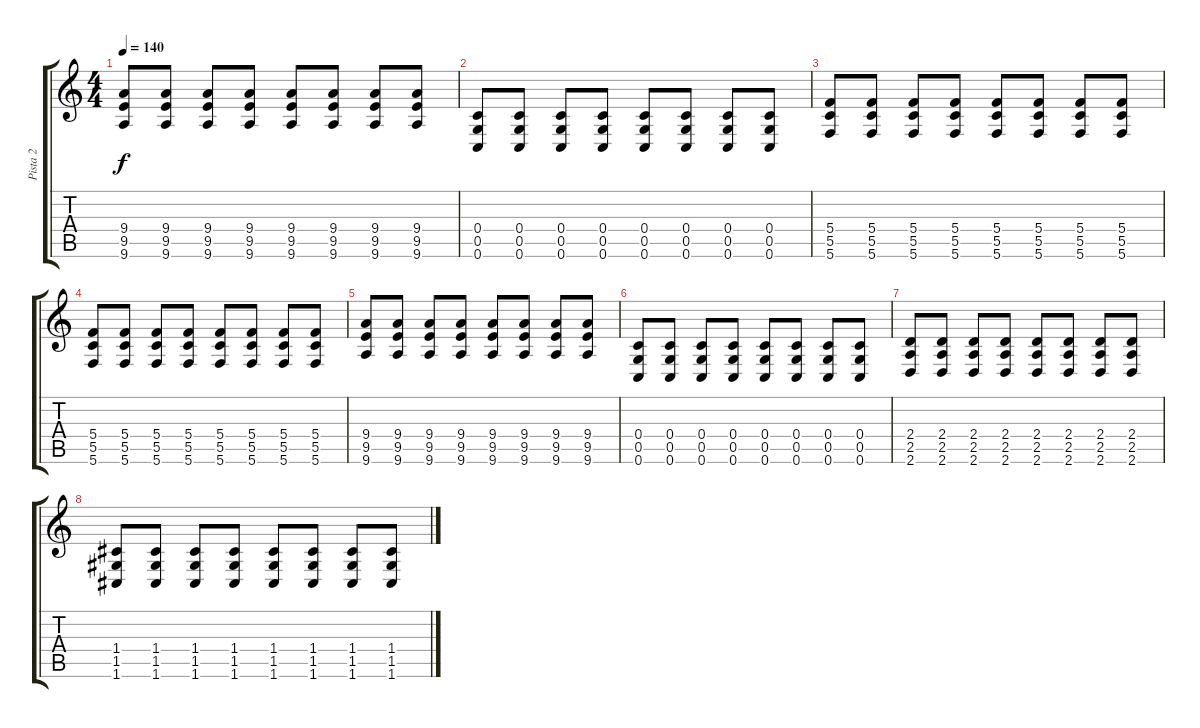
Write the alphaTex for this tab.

\track ("Pista 2" "Pista 2") {instrument distortionguitar}
\staff {score tabs}
\tuning (D4 A3 F3 C3 G2 C2) {hide}
\ts (4 4)
\tempo 140
\clef g2
\ks c
(9.4 9.5 9.6).8{dy f} (9.4 9.5 9.6).8 (9.4 9.5 9.6).8 (9.4 9.5 9.6).8 (9.4 9.5 9.6).8 (9.4 9.5 9.6).8 (9.4 9.5 9.6).8 (9.4 9.5 9.6).8 |
(0.4 0.5 0.6).8 (0.4 0.5 0.6).8 (0.4 0.5 0.6).8 (0.4 0.5 0.6).8 (0.4 0.5 0.6).8 (0.4 0.5 0.6).8 (0.4 0.5 0.6).8 (0.4 0.5 0.6).8 |
(5.4 5.5 5.6).8 (5.4 5.5 5.6).8 (5.4 5.5 5.6).8 (5.4 5.5 5.6).8 (5.4 5.5 5.6).8 (5.4 5.5 5.6).8 (5.4 5.5 5.6).8 (5.4 5.5 5.6).8 |
(5.4 5.5 5.6).8 (5.4 5.5 5.6).8 (5.4 5.5 5.6).8 (5.4 5.5 5.6).8 (5.4 5.5 5.6).8 (5.4 5.5 5.6).8 (5.4 5.5 5.6).8 (5.4 5.5 5.6).8 |
(9.4 9.5 9.6).8 (9.4 9.5 9.6).8 (9.4 9.5 9.6).8 (9.4 9.5 9.6).8 (9.4 9.5 9.6).8 (9.4 9.5 9.6).8 (9.4 9.5 9.6).8 (9.4 9.5 9.6).8 |
(0.4 0.5 0.6).8 (0.4 0.5 0.6).8 (0.4 0.5 0.6).8 (0.4 0.5 0.6).8 (0.4 0.5 0.6).8 (0.4 0.5 0.6).8 (0.4 0.5 0.6).8 (0.4 0.5 0.6).8 |
(2.4 2.5 2.6).8 (2.4 2.5 2.6).8 (2.4 2.5 2.6).8 (2.4 2.5 2.6).8 (2.4 2.5 2.6).8 (2.4 2.5 2.6).8 (2.4 2.5 2.6).8 (2.4 2.5 2.6).8 |
(1.4 1.5 1.6).8{balance 1} (1.4 1.5 1.6).8 (1.4 1.5 1.6).8 (1.4 1.5 1.6).8 (1.4 1.5 1.6).8 (1.4 1.5 1.6).8 (1.4 1.5 1.6).8 (1.4 1.5 1.6).8
